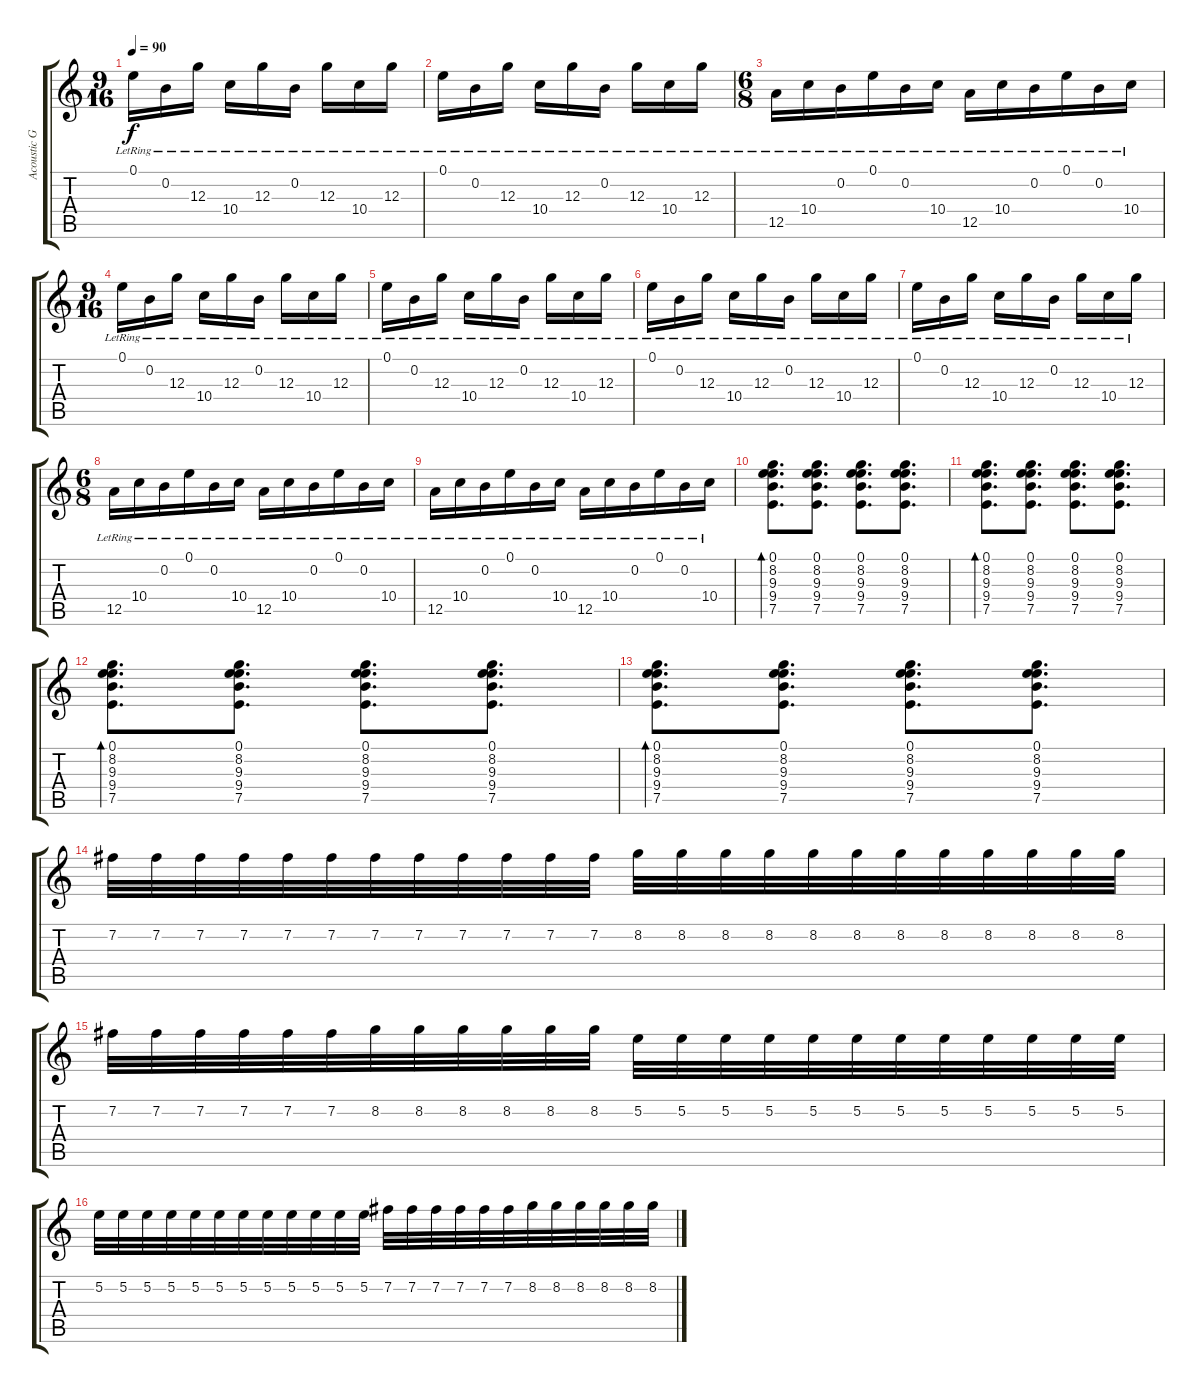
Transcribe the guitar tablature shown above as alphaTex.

\track ("Acoustic Guitar" "Acoustic G") {instrument acousticguitarsteel}
\staff {score tabs}
\tuning (E4 B3 G3 D3 A2 E2) {hide}
\ts (9 16)
\tempo 90
\clef g2
\ks c
0.1{lr}.16{dy f} 0.2{lr}.16 12.3{lr}.16 10.4{lr}.16 12.3{lr}.16 0.2{lr}.16 12.3{lr}.16 10.4{lr}.16 12.3{lr}.16 |
0.1{lr}.16 0.2{lr}.16 12.3{lr}.16 10.4{lr}.16 12.3{lr}.16 0.2{lr}.16 12.3{lr}.16 10.4{lr}.16 12.3{lr}.16 |
\ts (6 8)
12.5{lr}.16 10.4{lr}.16 0.2{lr}.16 0.1{lr}.16 0.2{lr}.16 10.4{lr}.16 12.5{lr}.16 10.4{lr}.16 0.2{lr}.16 0.1{lr}.16 0.2{lr}.16 10.4{lr}.16 |
\ts (9 16)
0.1{lr}.16 0.2{lr}.16 12.3{lr}.16 10.4{lr}.16 12.3{lr}.16 0.2{lr}.16 12.3{lr}.16 10.4{lr}.16 12.3{lr}.16 |
0.1{lr}.16 0.2{lr}.16 12.3{lr}.16 10.4{lr}.16 12.3{lr}.16 0.2{lr}.16 12.3{lr}.16 10.4{lr}.16 12.3{lr}.16 |
0.1{lr}.16 0.2{lr}.16 12.3{lr}.16 10.4{lr}.16 12.3{lr}.16 0.2{lr}.16 12.3{lr}.16 10.4{lr}.16 12.3{lr}.16 |
0.1{lr}.16 0.2{lr}.16 12.3{lr}.16 10.4{lr}.16 12.3{lr}.16 0.2{lr}.16 12.3{lr}.16 10.4{lr}.16 12.3{lr}.16 |
\ts (6 8)
12.5{lr}.16 10.4{lr}.16 0.2{lr}.16 0.1{lr}.16 0.2{lr}.16 10.4{lr}.16 12.5{lr}.16 10.4{lr}.16 0.2{lr}.16 0.1{lr}.16 0.2{lr}.16 10.4{lr}.16 |
12.5{lr}.16 10.4{lr}.16 0.2{lr}.16 0.1{lr}.16 0.2{lr}.16 10.4{lr}.16 12.5{lr}.16 10.4{lr}.16 0.2{lr}.16 0.1{lr}.16 0.2{lr}.16 10.4{lr}.16 |
(0.1 8.2 9.3 9.4 7.5).8{d bd 120} (0.1 8.2 9.3 9.4 7.5).8{d} (0.1 8.2 9.3 9.4 7.5).8{d} (0.1 8.2 9.3 9.4 7.5).8{d} |
(0.1 8.2 9.3 9.4 7.5).8{d bd 120} (0.1 8.2 9.3 9.4 7.5).8{d} (0.1 8.2 9.3 9.4 7.5).8{d} (0.1 8.2 9.3 9.4 7.5).8{d} |
(0.1 8.2 9.3 9.4 7.5).8{d bd 120} (0.1 8.2 9.3 9.4 7.5).8{d} (0.1 8.2 9.3 9.4 7.5).8{d} (0.1 8.2 9.3 9.4 7.5).8{d} |
(0.1 8.2 9.3 9.4 7.5).8{d bd 120} (0.1 8.2 9.3 9.4 7.5).8{d} (0.1 8.2 9.3 9.4 7.5).8{d} (0.1 8.2 9.3 9.4 7.5).8{d} |
7.2.32{volume 8} 7.2.32 7.2.32 7.2.32 7.2.32 7.2.32 7.2.32 7.2.32 7.2.32 7.2.32 7.2.32 7.2.32 8.2.32 8.2.32 8.2.32 8.2.32 8.2.32 8.2.32 8.2.32 8.2.32 8.2.32 8.2.32 8.2.32 8.2.32 |
7.2.32 7.2.32 7.2.32 7.2.32 7.2.32 7.2.32 8.2.32 8.2.32 8.2.32 8.2.32 8.2.32 8.2.32 5.2.32 5.2.32 5.2.32 5.2.32 5.2.32 5.2.32 5.2.32 5.2.32 5.2.32 5.2.32 5.2.32 5.2.32 |
5.2.32 5.2.32 5.2.32 5.2.32 5.2.32 5.2.32 5.2.32 5.2.32 5.2.32 5.2.32 5.2.32 5.2.32 7.2.32 7.2.32 7.2.32 7.2.32 7.2.32 7.2.32 8.2.32 8.2.32 8.2.32 8.2.32 8.2.32 8.2.32
